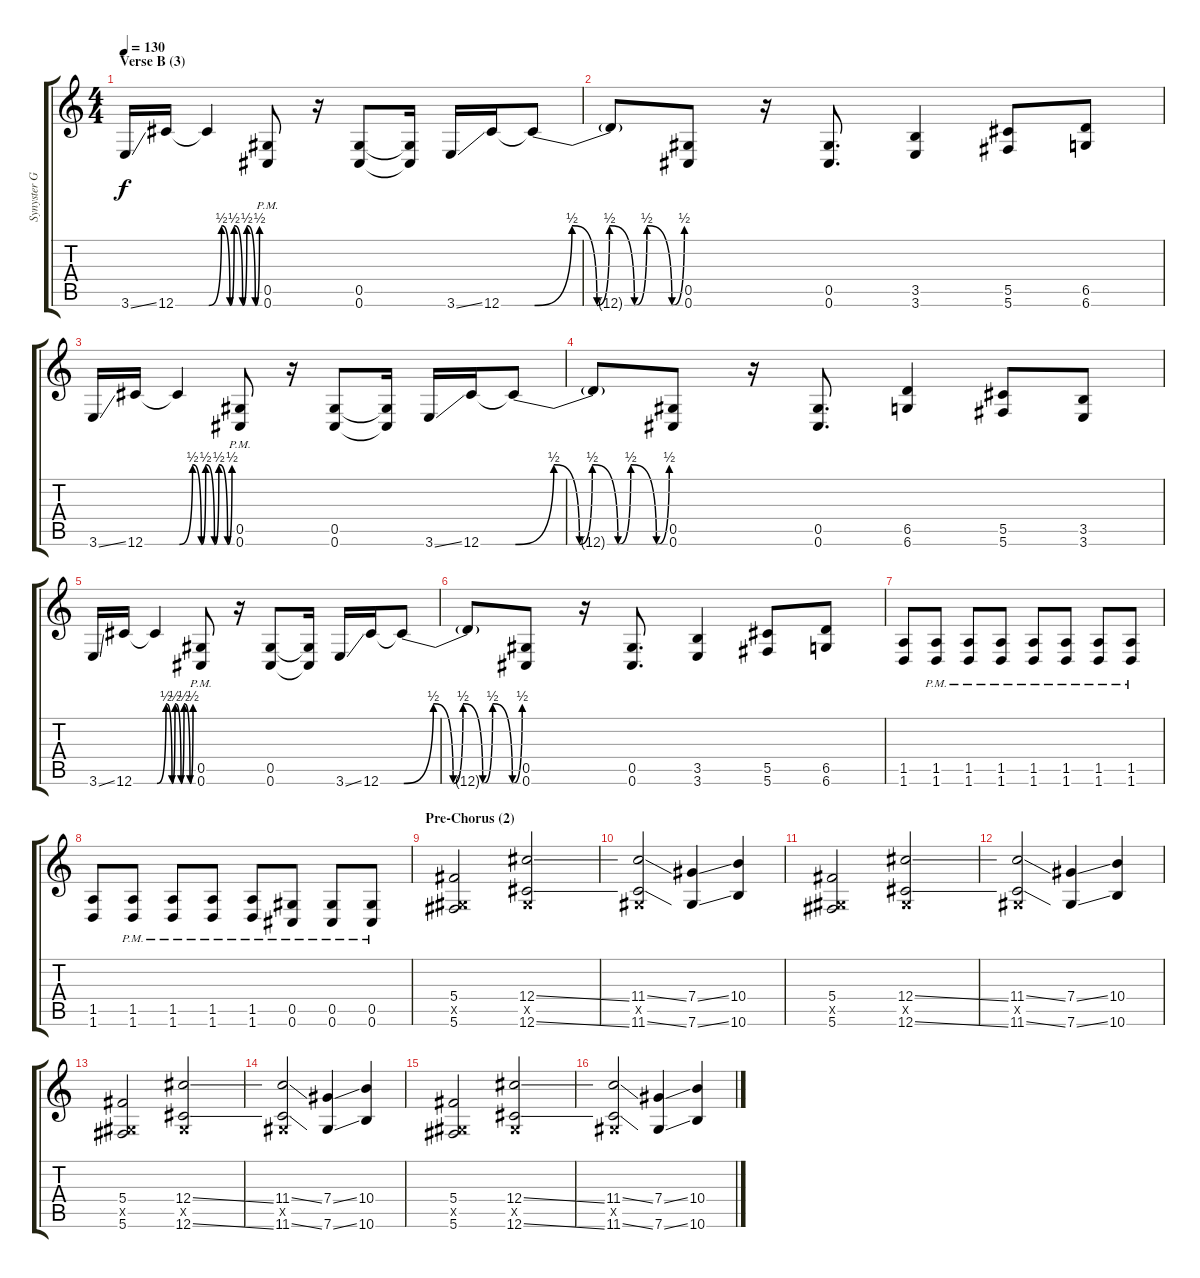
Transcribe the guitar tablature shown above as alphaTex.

\track ("Synyster Gates (Lead)" "Synyster G") {instrument distortionguitar}
\staff {score tabs}
\tuning (Eb4 Bb3 Gb3 Db3 Ab2 Db2) {hide}
\ts (4 4)
\section ("" "Verse B (3)")
\tempo 130
\clef g2
\ks c
3.6{ss}.16{dy f} 12.6.16 12.6{be (custom 0 0 15 2 25 0 30 2 40 0 45 2 55 0 60 2) t}.4 (0.5{pm} 0.6{pm}).8 r.16 (0.5 0.6).8 (0.5{t} 0.6{t}).16 3.6{ss}.16 12.6.16 12.6{be (custom 0 0 15 2 25 0 30 2 40 0 45 2 55 0 60 2) t}.8 |
12.6{t}.8 (0.5 0.6).8 r.16 (0.5 0.6).8{d} (3.5 3.6).4 (5.5 5.6).8 (6.5 6.6).8 |
3.6{ss}.16 12.6.16 12.6{be (custom 0 0 15 2 25 0 30 2 40 0 45 2 55 0 60 2) t}.4 (0.5{pm} 0.6{pm}).8 r.16 (0.5 0.6).8 (0.5{t} 0.6{t}).16 3.6{ss}.16 12.6.16 12.6{be (custom 0 0 15 2 25 0 30 2 40 0 45 2 55 0 60 2) t}.8 |
12.6{t}.8 (0.5 0.6).8 r.16 (0.5 0.6).8{d} (6.5 6.6).4 (5.5 5.6).8 (3.5 3.6).8 |
3.6{ss}.16 12.6.16 12.6{be (custom 0 0 15 2 25 0 30 2 40 0 45 2 55 0 60 2) t}.4 (0.5{pm} 0.6{pm}).8 r.16 (0.5 0.6).8 (0.5{t} 0.6{t}).16 3.6{ss}.16 12.6.16 12.6{be (custom 0 0 15 2 25 0 30 2 40 0 45 2 55 0 60 2) t}.8 |
12.6{t}.8 (0.5 0.6).8 r.16 (0.5 0.6).8{d} (3.5 3.6).4 (5.5 5.6).8 (6.5 6.6).8 |
(1.5 1.6).8 (1.5{pm} 1.6{pm}).8 (1.5{pm} 1.6{pm}).8 (1.5{pm} 1.6{pm}).8 (1.5{pm} 1.6{pm}).8 (1.5{pm} 1.6{pm}).8 (1.5{pm} 1.6{pm}).8 (1.5{pm} 1.6{pm}).8 |
(1.5 1.6).8 (1.5{pm} 1.6{pm}).8 (1.5{pm} 1.6{pm}).8 (1.5{pm} 1.6{pm}).8 (1.5{pm} 1.6{pm}).8 (0.5{pm} 0.6{pm}).8 (0.5{pm} 0.6{pm}).8 (0.5{pm} 0.6{pm}).8 |
\section ("" "Pre-Chorus (2)")
(5.4 0.5{x} 5.6).2 (12.4{ss} 0.5{x} 12.6{ss}).2 |
(11.4{ss} 0.5{x} 11.6{ss}).2 (7.4{ss} 7.6{ss}).4 (10.4 10.6).4 |
(5.4 0.5{x} 5.6).2 (12.4{ss} 0.5{x} 12.6{ss}).2 |
(11.4{ss} 0.5{x} 11.6{ss}).2 (7.4{ss} 7.6{ss}).4 (10.4 10.6).4 |
(5.4 0.5{x} 5.6).2 (12.4{ss} 0.5{x} 12.6{ss}).2 |
(11.4{ss} 0.5{x} 11.6{ss}).2 (7.4{ss} 7.6{ss}).4 (10.4 10.6).4 |
(5.4 0.5{x} 5.6).2 (12.4{ss} 0.5{x} 12.6{ss}).2 |
(11.4{ss} 0.5{x} 11.6{ss}).2 (7.4{ss} 7.6{ss}).4 (10.4 10.6).4
